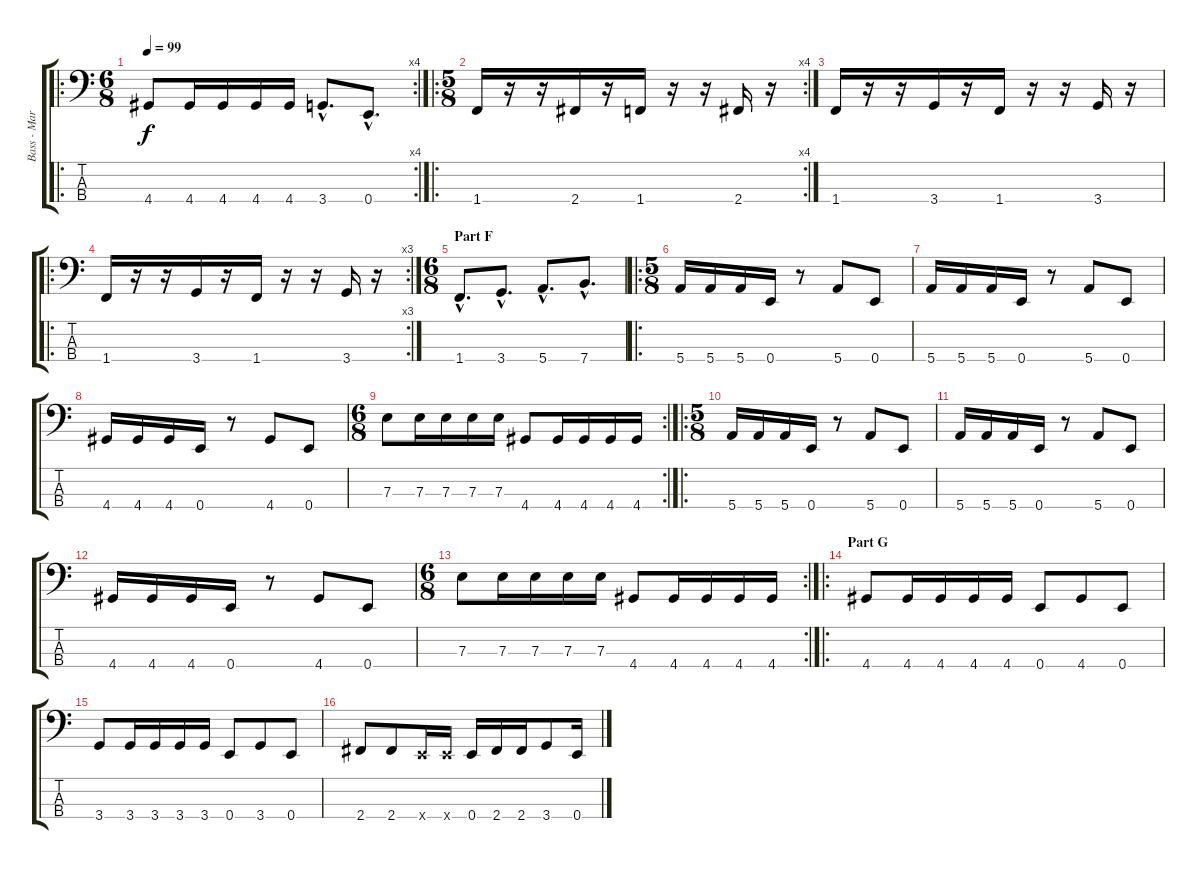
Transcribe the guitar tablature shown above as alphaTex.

\track ("Bass - Martin Lopez" "Bass - Mar") {instrument electricbassfinger}
\staff {score tabs}
\tuning (G2 D2 A1 E1) {hide}
\ro
\rc 4
\ts (6 8)
\tempo 99
\clef f4
\ks c
4.4.8{dy f} 4.4.16 4.4.16 4.4.16 4.4.16 3.4{hac}.8{d} 0.4{hac}.8{d} |
\ro
\rc 4
\ts (5 8)
1.4.16 r.16 r.16 2.4.16 r.16 1.4.16 r.16 r.16 2.4.16 r.16 |
1.4.16 r.16 r.16 3.4.16 r.16 1.4.16 r.16 r.16 3.4.16 r.16 |
\ro
\rc 3
1.4.16 r.16 r.16 3.4.16 r.16 1.4.16 r.16 r.16 3.4.16 r.16 |
\ts (6 8)
\section ("" "Part F")
1.4{hac}.8{d} 3.4{hac}.8{d} 5.4{hac}.8{d} 7.4{hac}.8{d} |
\ro
\ts (5 8)
5.4.16 5.4.16 5.4.16 0.4.16 r.8 5.4.8 0.4.8 |
5.4.16 5.4.16 5.4.16 0.4.16 r.8 5.4.8 0.4.8 |
4.4.16 4.4.16 4.4.16 0.4.16 r.8 4.4.8 0.4.8 |
\rc 2
\ts (6 8)
7.3.8 7.3.16 7.3.16 7.3.16 7.3.16 4.4.8 4.4.16 4.4.16 4.4.16 4.4.16 |
\ro
\ts (5 8)
5.4.16 5.4.16 5.4.16 0.4.16 r.8 5.4.8 0.4.8 |
5.4.16 5.4.16 5.4.16 0.4.16 r.8 5.4.8 0.4.8 |
4.4.16 4.4.16 4.4.16 0.4.16 r.8 4.4.8 0.4.8 |
\rc 2
\ts (6 8)
7.3.8 7.3.16 7.3.16 7.3.16 7.3.16 4.4.8 4.4.16 4.4.16 4.4.16 4.4.16 |
\ro
\section ("" "Part G")
4.4.8 4.4.16 4.4.16 4.4.16 4.4.16 0.4.8 4.4.8 0.4.8 |
3.4.8 3.4.16 3.4.16 3.4.16 3.4.16 0.4.8 3.4.8 0.4.8 |
2.4.8 2.4.8 0.4{x}.16 0.4{x}.16 0.4.16 2.4.16 2.4.16 3.4.8 0.4.16
